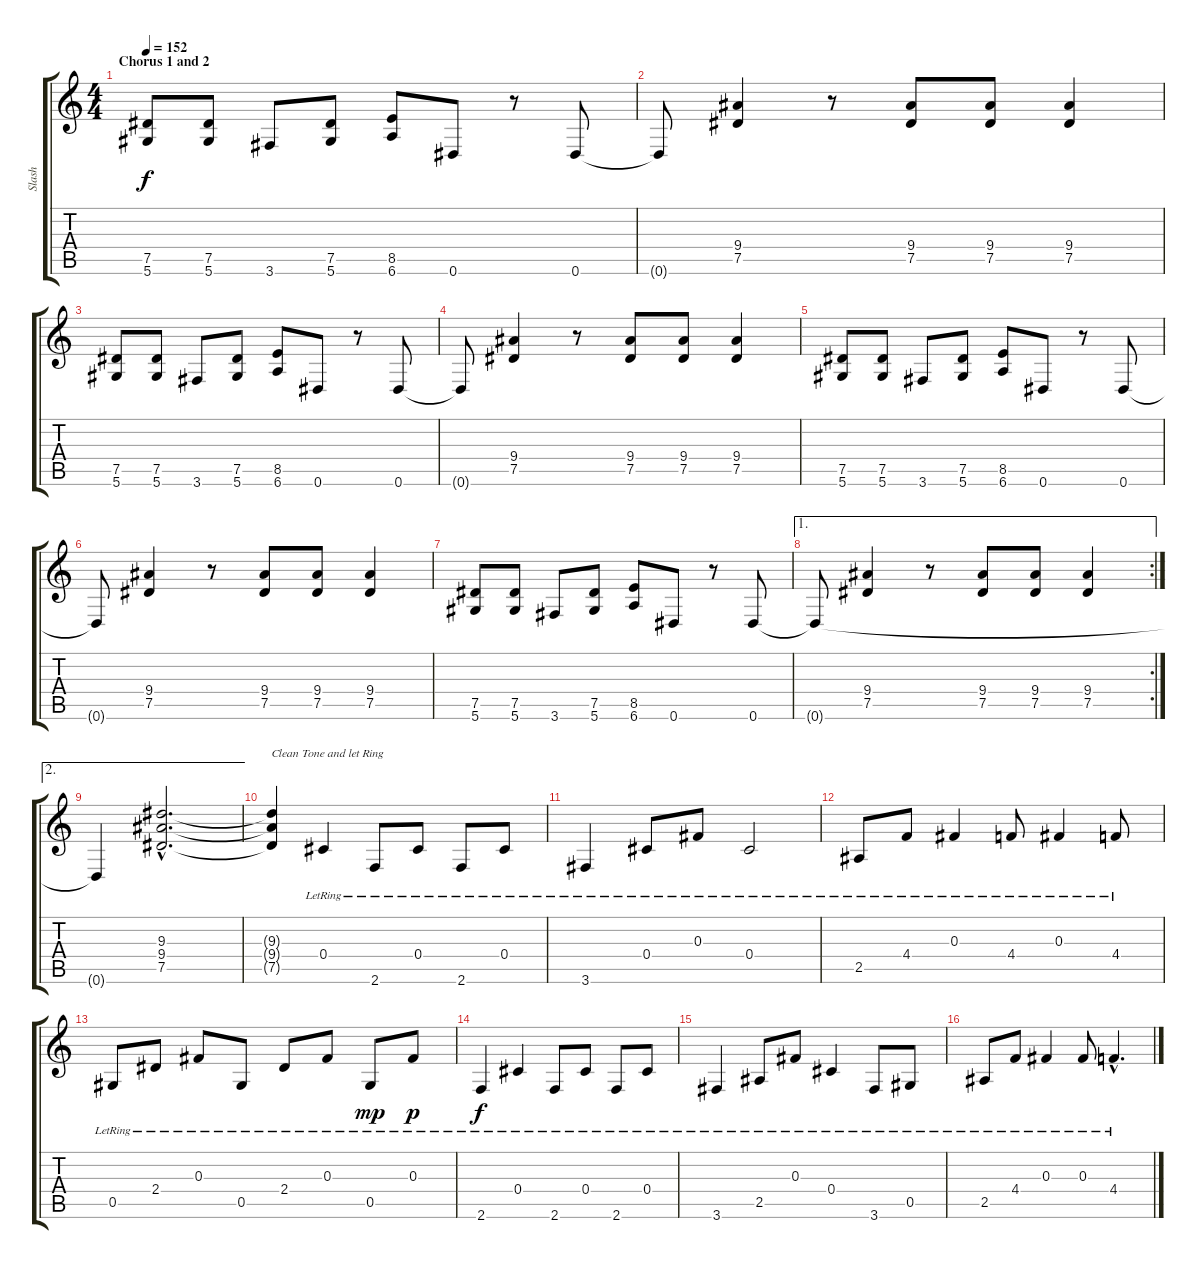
\track ("Slash" "Slash") {instrument distortionguitar}
\staff {score tabs}
\tuning (Eb4 Bb3 Gb3 Db3 Ab2 Eb2) {hide}
\ts (4 4)
\section ("" "Chorus 1 and 2")
\tempo 152
\clef g2
\ks c
(7.5 5.6).8{dy f} (7.5 5.6).8 3.6.8 (7.5 5.6).8 (8.5 6.6).8 0.6.8 r.8 0.6.8 |
0.6{t}.8 (9.4 7.5).4 r.8 (9.4 7.5).8 (9.4 7.5).8 (9.4 7.5).4 |
(7.5 5.6).8 (7.5 5.6).8 3.6.8 (7.5 5.6).8 (8.5 6.6).8 0.6.8 r.8 0.6.8 |
0.6{t}.8 (9.4 7.5).4 r.8 (9.4 7.5).8 (9.4 7.5).8 (9.4 7.5).4 |
(7.5 5.6).8 (7.5 5.6).8 3.6.8 (7.5 5.6).8 (8.5 6.6).8 0.6.8 r.8 0.6.8 |
0.6{t}.8 (9.4 7.5).4 r.8 (9.4 7.5).8 (9.4 7.5).8 (9.4 7.5).4 |
(7.5 5.6).8 (7.5 5.6).8 3.6.8 (7.5 5.6).8 (8.5 6.6).8 0.6.8 r.8 0.6.8 |
\ae 1
\rc 2
0.6{t}.8 (9.4 7.5).4 r.8 (9.4 7.5).8 (9.4 7.5).8 (9.4 7.5).4 |
\ae 2
0.6{t}.4 (9.3{hac} 9.4{hac} 7.5{hac}).2{d} |
(9.3{t} 9.4{t} 7.5{t}).4{txt "Clean Tone and let Ring" volume 5} 0.4{lr}.4{volume 13 instrument electricguitarclean} 2.6{lr}.8 0.4{lr}.8 2.6{lr}.8 0.4{lr}.8 |
3.6{lr}.4 0.4{lr}.8 0.3{lr}.8 0.4{lr}.2 |
2.5{lr}.8 4.4{lr}.8 0.3{lr}.4 4.4{lr}.8 0.3{lr}.4 4.4{lr}.8 |
0.5{lr}.8 2.4{lr}.8 0.3{lr}.8 0.5{lr}.8 2.4{lr}.8 0.3{lr}.8 0.5{lr}.8{dy mp} 0.3{lr}.8{dy p} |
2.6{lr}.4{dy f} 0.4{lr}.4 2.6{lr}.8 0.4{lr}.8 2.6{lr}.8 0.4{lr}.8 |
3.6{lr}.4 2.5{lr}.8 0.3{lr}.8 0.4{lr}.4 3.6{lr}.8 0.5{lr}.8 |
2.5{lr}.8 4.4{lr}.8 0.3{lr}.4 0.3{lr}.8 4.4{hac lr}.4{d}
